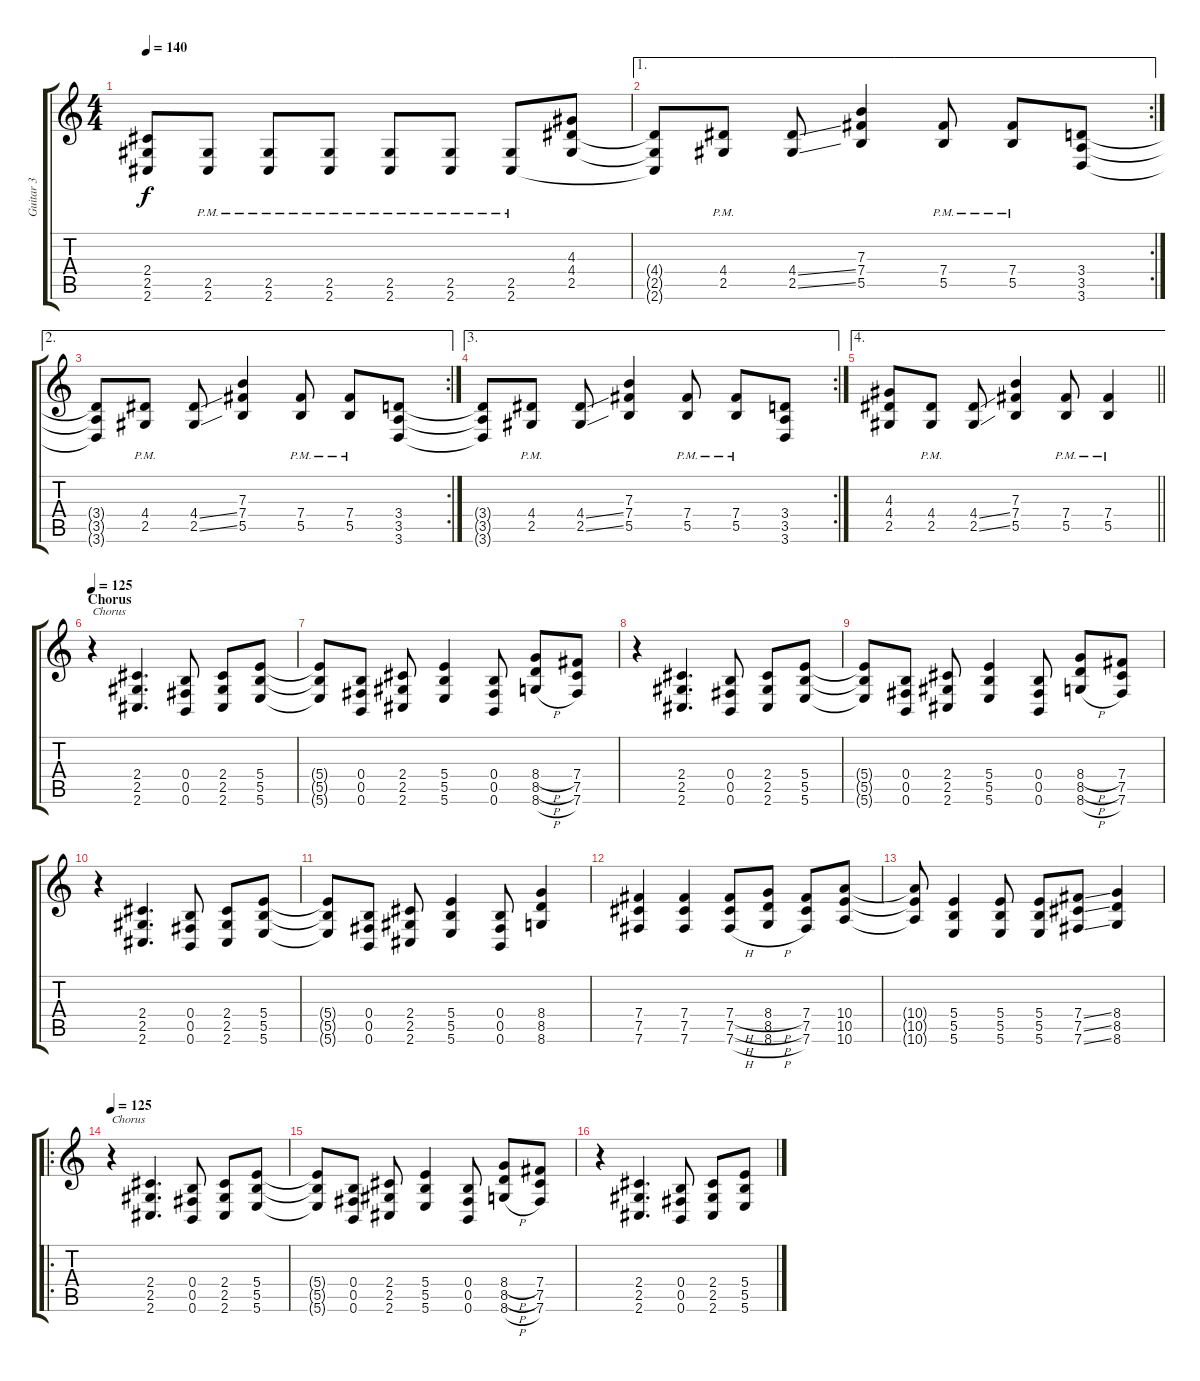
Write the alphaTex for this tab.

\track ("Guitar 3" "Guitar 3") {instrument distortionguitar}
\staff {score tabs}
\tuning (Db4 Ab3 E3 B2 Gb2 B1) {hide}
\ts (4 4)
\tempo 140
\clef g2
\ks c
(2.4{t} 2.5{t} 2.6{t}).8{dy f} (2.5{pm} 2.6{pm}).8 (2.5{pm} 2.6{pm}).8 (2.5{pm} 2.6{pm}).8 (2.5{pm} 2.6{pm}).8 (2.5{pm} 2.6{pm}).8 (2.5{pm} 2.6{pm}).8 (4.3 4.4 2.5).8 |
\ae 1
\rc 2
(4.4{t} 2.5{t} 2.6{t}).8 (4.4{pm} 2.5{pm}).8 (4.4{ss} 2.5{ss}).8 (7.3 7.4 5.5).4 (7.4{pm} 5.5{pm}).8 (7.4{pm} 5.5{pm}).8 (3.4 3.5 3.6).8 |
\ae 2
\rc 2
(3.4{t} 3.5{t} 3.6{t}).8 (4.4{pm} 2.5{pm}).8 (4.4{ss} 2.5{ss}).8 (7.3 7.4 5.5).4 (7.4{pm} 5.5{pm}).8 (7.4{pm} 5.5{pm}).8 (3.4 3.5 3.6).8 |
\ae 3
\rc 2
(3.4{t} 3.5{t} 3.6{t}).8 (4.4{pm} 2.5{pm}).8 (4.4{ss} 2.5{ss}).8 (7.3 7.4 5.5).4 (7.4{pm} 5.5{pm}).8 (7.4{pm} 5.5{pm}).8 (3.4 3.5 3.6).8 |
\ae 4
\barLineRight lightlight
(4.3 4.4 2.5).8 (4.4{pm} 2.5{pm}).8 (4.4{ss} 2.5{ss}).8 (7.3 7.4 5.5).4 (7.4{pm} 5.5{pm}).8 (7.4{pm} 5.5{pm}).4 |
\section ("" "Chorus")
\tempo 125
r.4{txt "Chorus"} (2.4 2.5 2.6).4{d} (0.4 0.5 0.6).8 (2.4 2.5 2.6).8 (5.4 5.5 5.6).8 |
(5.4{t} 5.5{t} 5.6{t}).8 (0.4 0.5 0.6).8 (2.4 2.5 2.6).8 (5.4 5.5 5.6).4 (0.4 0.5 0.6).8 (8.4{h} 8.5{h} 8.6{h}).8 (7.4 7.5 7.6).8 |
r.4 (2.4 2.5 2.6).4{d} (0.4 0.5 0.6).8 (2.4 2.5 2.6).8 (5.4 5.5 5.6).8 |
(5.4{t} 5.5{t} 5.6{t}).8 (0.4 0.5 0.6).8 (2.4 2.5 2.6).8 (5.4 5.5 5.6).4 (0.4 0.5 0.6).8 (8.4{h} 8.5{h} 8.6{h}).8 (7.4 7.5 7.6).8 |
r.4 (2.4 2.5 2.6).4{d} (0.4 0.5 0.6).8 (2.4 2.5 2.6).8 (5.4 5.5 5.6).8 |
(5.4{t} 5.5{t} 5.6{t}).8 (0.4 0.5 0.6).8 (2.4 2.5 2.6).8 (5.4 5.5 5.6).4 (0.4 0.5 0.6).8 (8.4 8.5 8.6).4 |
(7.4 7.5 7.6).4 (7.4 7.5 7.6).4 (7.4{h} 7.5{h} 7.6{h}).8 (8.4{h} 8.5{h} 8.6{h}).8 (7.4 7.5 7.6).8 (10.4 10.5 10.6).8 |
(10.4{t} 10.5{t} 10.6{t}).8 (5.4 5.5 5.6).4 (5.4 5.5 5.6).8 (5.4 5.5 5.6).8 (7.4{ss} 7.5{ss} 7.6{ss}).8 (8.4 8.5 8.6).4 |
\ro
\tempo 125
r.4{txt "Chorus"} (2.4 2.5 2.6).4{d} (0.4 0.5 0.6).8 (2.4 2.5 2.6).8 (5.4 5.5 5.6).8 |
(5.4{t} 5.5{t} 5.6{t}).8 (0.4 0.5 0.6).8 (2.4 2.5 2.6).8 (5.4 5.5 5.6).4 (0.4 0.5 0.6).8 (8.4{h} 8.5{h} 8.6{h}).8 (7.4 7.5 7.6).8 |
r.4 (2.4 2.5 2.6).4{d} (0.4 0.5 0.6).8 (2.4 2.5 2.6).8 (5.4 5.5 5.6).8
